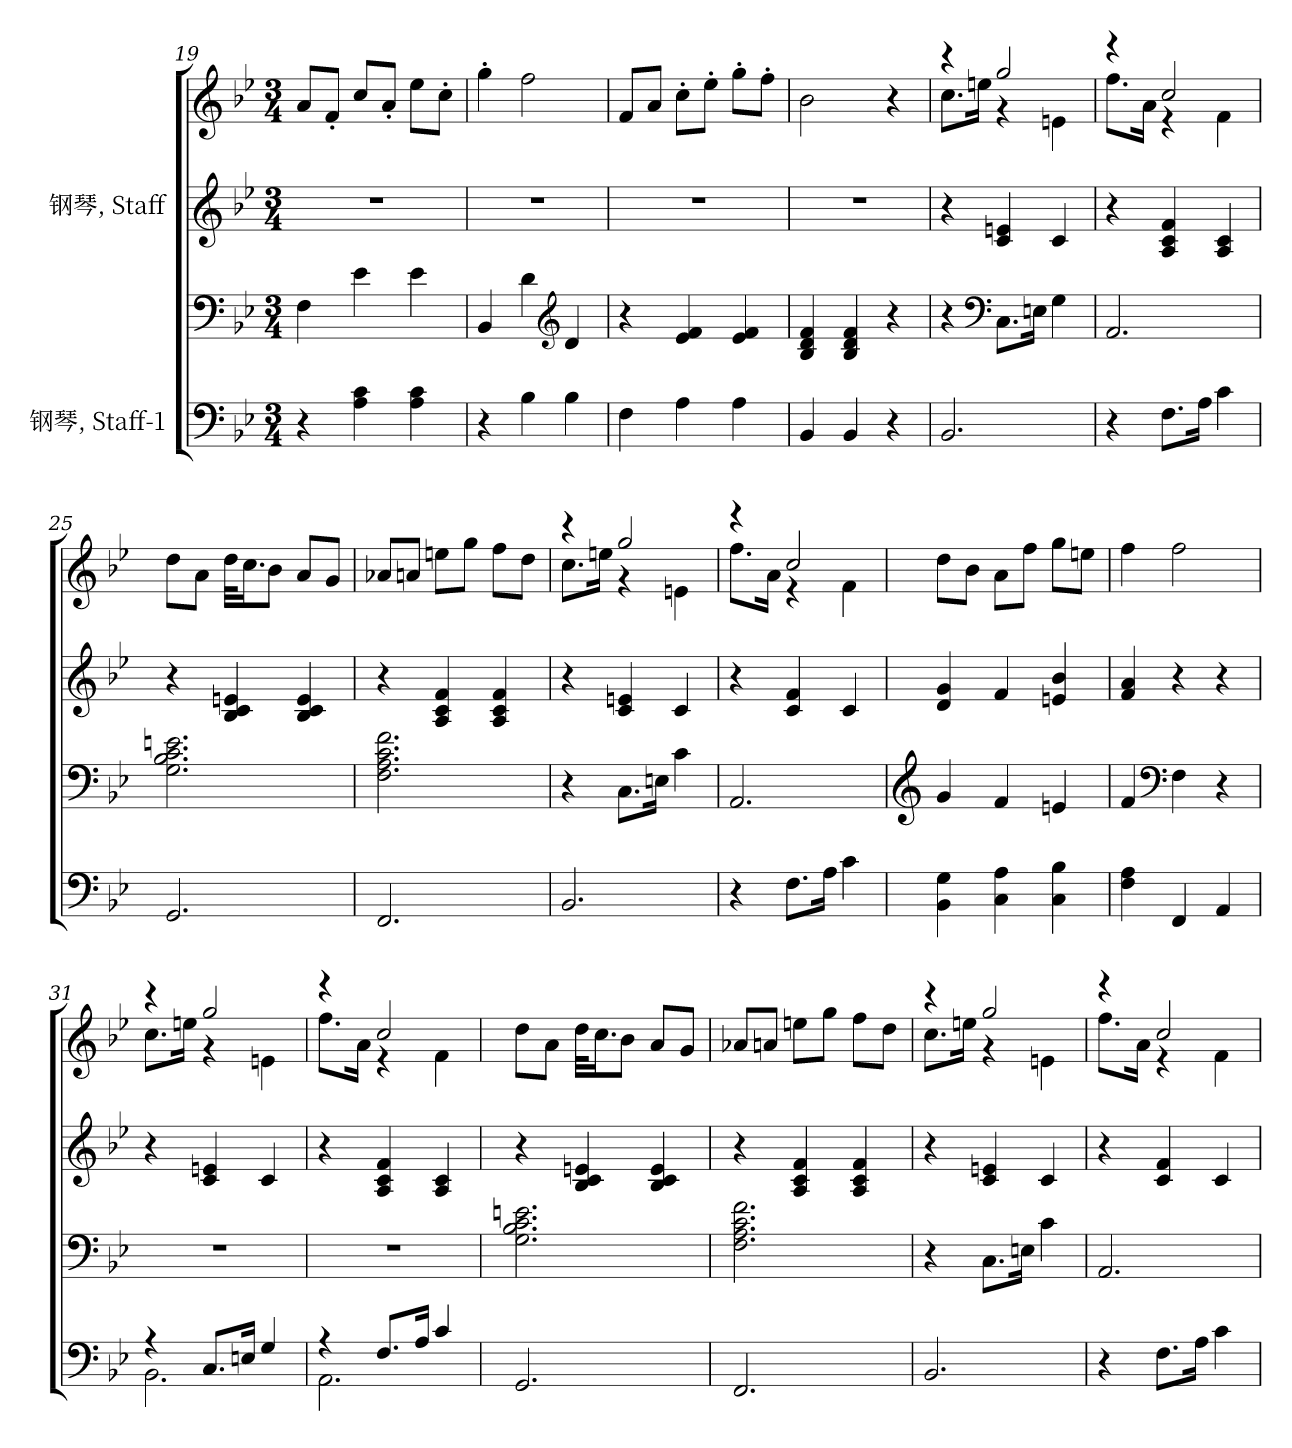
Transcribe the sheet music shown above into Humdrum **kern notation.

**kern	**kern	**kern	**kern
*part2	*part2	*part1	*part1
*staff4	*staff3	*staff2	*staff1
*I"钢琴, Staff-1	*	*I"钢琴, Staff	*
!!LO:LB:g=z
*clefF4	*clefF4	*clefG2	*clefG2
*k[b-e-]	*k[b-e-]	*k[b-e-]	*k[b-e-]
*M3/4	*M3/4	*M3/4	*M3/4
=19	=19	=19	=19
4r	4F\	2.r	8a/L
.	.	.	8f'/J
4A\ 4c\	4e-\	.	8cc/L
.	.	.	8a'/J
4A\ 4c\	4e-\	.	8ee-\L
.	.	.	8cc'\J
=20	=20	=20	=20
4r	4BB-/	2.r	4gg'\
4B-\	4d\	.	2ff\
*	*clefG2	*	*
4B-\	4d/	.	.
=21	=21	=21	=21
4F\	4r	2.r	8f/L
.	.	.	8a/J
4A\	4e-/ 4f/	.	8cc'\L
.	.	.	8ee-'\J
4A\	4e-/ 4f/	.	8gg'\L
.	.	.	8ff'\J
=22	=22	=22	=22
4BB-/	4B-/ 4d/ 4f/	2.r	2b-\
4BB-/	4B-/ 4d/ 4f/	.	.
4r	4r	.	4r
=23	=23	=23	=23
*	*	*	*^
2.BB-/	4r	4r	4r	8.cc\L
.	.	.	.	16een\Jk
*	*clefF4	*	*	*
.	8.C\L	4c/ 4en/	2gg/	4r
.	16En\Jk	.	.	.
.	4G\	4c/	.	4en\
=24	=24	=24	=24	=24
4r	2.AA/	4r	4r	8.ff\L
.	.	.	.	16a\Jk
8.F\L	.	4A/ 4c/ 4f/	2cc/	4r
16A\Jk	.	.	.	.
4c\	.	4A/ 4c/	.	4f\
*	*	*	*v	*v
!!LO:LB:g=z
=25	=25	=25	=25
2.GG/	2.G\ 2.B-\ 2.c\ 2.en\	4r	8dd\L
.	.	.	8a\J
.	.	4B-/ 4c/ 4en/	32dd\KLL
.	.	.	16.cc\J
.	.	.	8b-\J
.	.	4B-/ 4c/ 4e/	8a/L
.	.	.	8g/J
=26	=26	=26	=26
2.FF/	2.F\ 2.A\ 2.c\ 2.f\	4r	8a-X/L
.	.	.	8an/J
.	.	4A/ 4c/ 4f/	8een\L
.	.	.	8gg\J
.	.	4A/ 4c/ 4f/	8ff\L
.	.	.	8dd\J
=27	=27	=27	=27
*	*	*	*^
2.BB-/	4r	4r	4r	8.cc\L
.	.	.	.	16een\Jk
.	8.C\L	4c/ 4en/	2gg/	4r
.	16En\Jk	.	.	.
.	4c\	4c/	.	4en\
=28	=28	=28	=28	=28
4r	2.AA/	4r	4r	8.ff\L
.	.	.	.	16a\Jk
8.F\L	.	4c/ 4f/	2cc/	4r
16A\Jk	.	.	.	.
4c\	.	4c/	.	4f\
*	*	*	*v	*v
=29	=29	=29	=29
*	*clefG2	*	*
4BB-\ 4G\	4g/	4d/ 4g/	8dd\L
.	.	.	8b-\J
4C\ 4A\	4f/	4f/	8a\L
.	.	.	8ff\J
4C\ 4B-\	4en/	4en/ 4b-/	8gg\L
.	.	.	8een\J
!!LO:PB:g=z
=30	=30	=30	=30
4F\ 4A\	4f/	4f/ 4a/	4ff\
*	*clefF4	*	*
4FF/	4F\	4r	2ff\
4AA/	4r	4r	.
=31	=31	=31	=31
*^	*	*	*^
4r	2.BB-\	2.r	4r	4r	8.cc\L
.	.	.	.	.	16een\Jk
8.C/L	.	.	4c/ 4en/	2gg/	4r
16En/Jk	.	.	.	.	.
4G/	.	.	4c/	.	4en\
=32	=32	=32	=32	=32	=32
4r	2.AA\	2.r	4r	4r	8.ff\L
.	.	.	.	.	16a\Jk
8.F/L	.	.	4A/ 4c/ 4f/	2cc/	4r
16A/Jk	.	.	.	.	.
4c/	.	.	4A/ 4c/	.	4f\
*v	*v	*	*	*v	*v
=33	=33	=33	=33
2.GG/	2.G\ 2.B-\ 2.c\ 2.en\	4r	8dd\L
.	.	.	8a\J
.	.	4B-/ 4c/ 4en/	32dd\KLL
.	.	.	16.cc\J
.	.	.	8b-\J
.	.	4B-/ 4c/ 4e/	8a/L
.	.	.	8g/J
=34	=34	=34	=34
2.FF/	2.F\ 2.A\ 2.c\ 2.f\	4r	8a-X/L
.	.	.	8an/J
.	.	4A/ 4c/ 4f/	8een\L
.	.	.	8gg\J
.	.	4A/ 4c/ 4f/	8ff\L
.	.	.	8dd\J
!!LO:LB:g=z
=35	=35	=35	=35
*	*	*	*^
2.BB-/	4r	4r	4r	8.cc\L
.	.	.	.	16een\Jk
.	8.C\L	4c/ 4en/	2gg/	4r
.	16En\Jk	.	.	.
.	4c\	4c/	.	4en\
=36	=36	=36	=36	=36
4r	2.AA/	4r	4r	8.ff\L
.	.	.	.	16a\Jk
8.F\L	.	4c/ 4f/	2cc/	4r
16A\Jk	.	.	.	.
4c\	.	4c/	.	4f\
*	*	*	*v	*v
=	=	=	=
*-	*-	*-	*-
